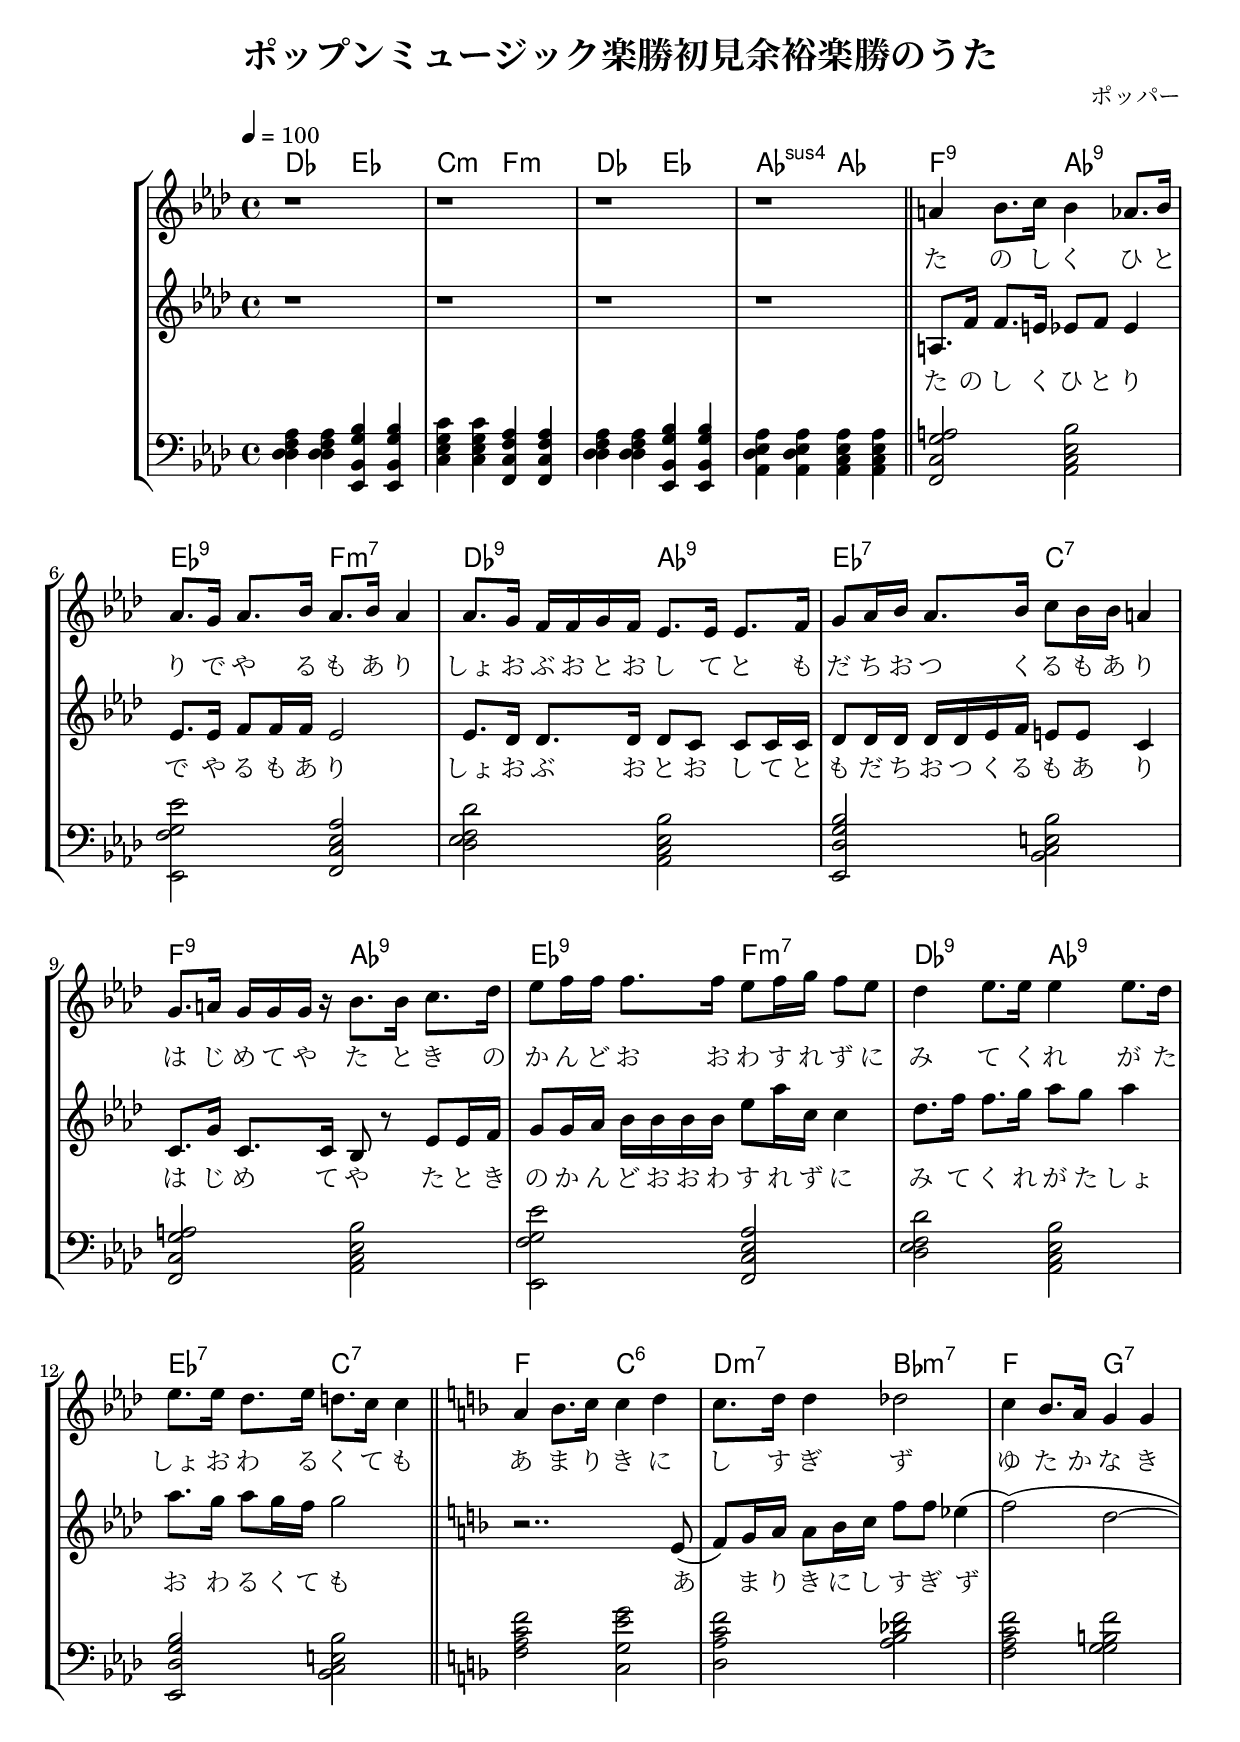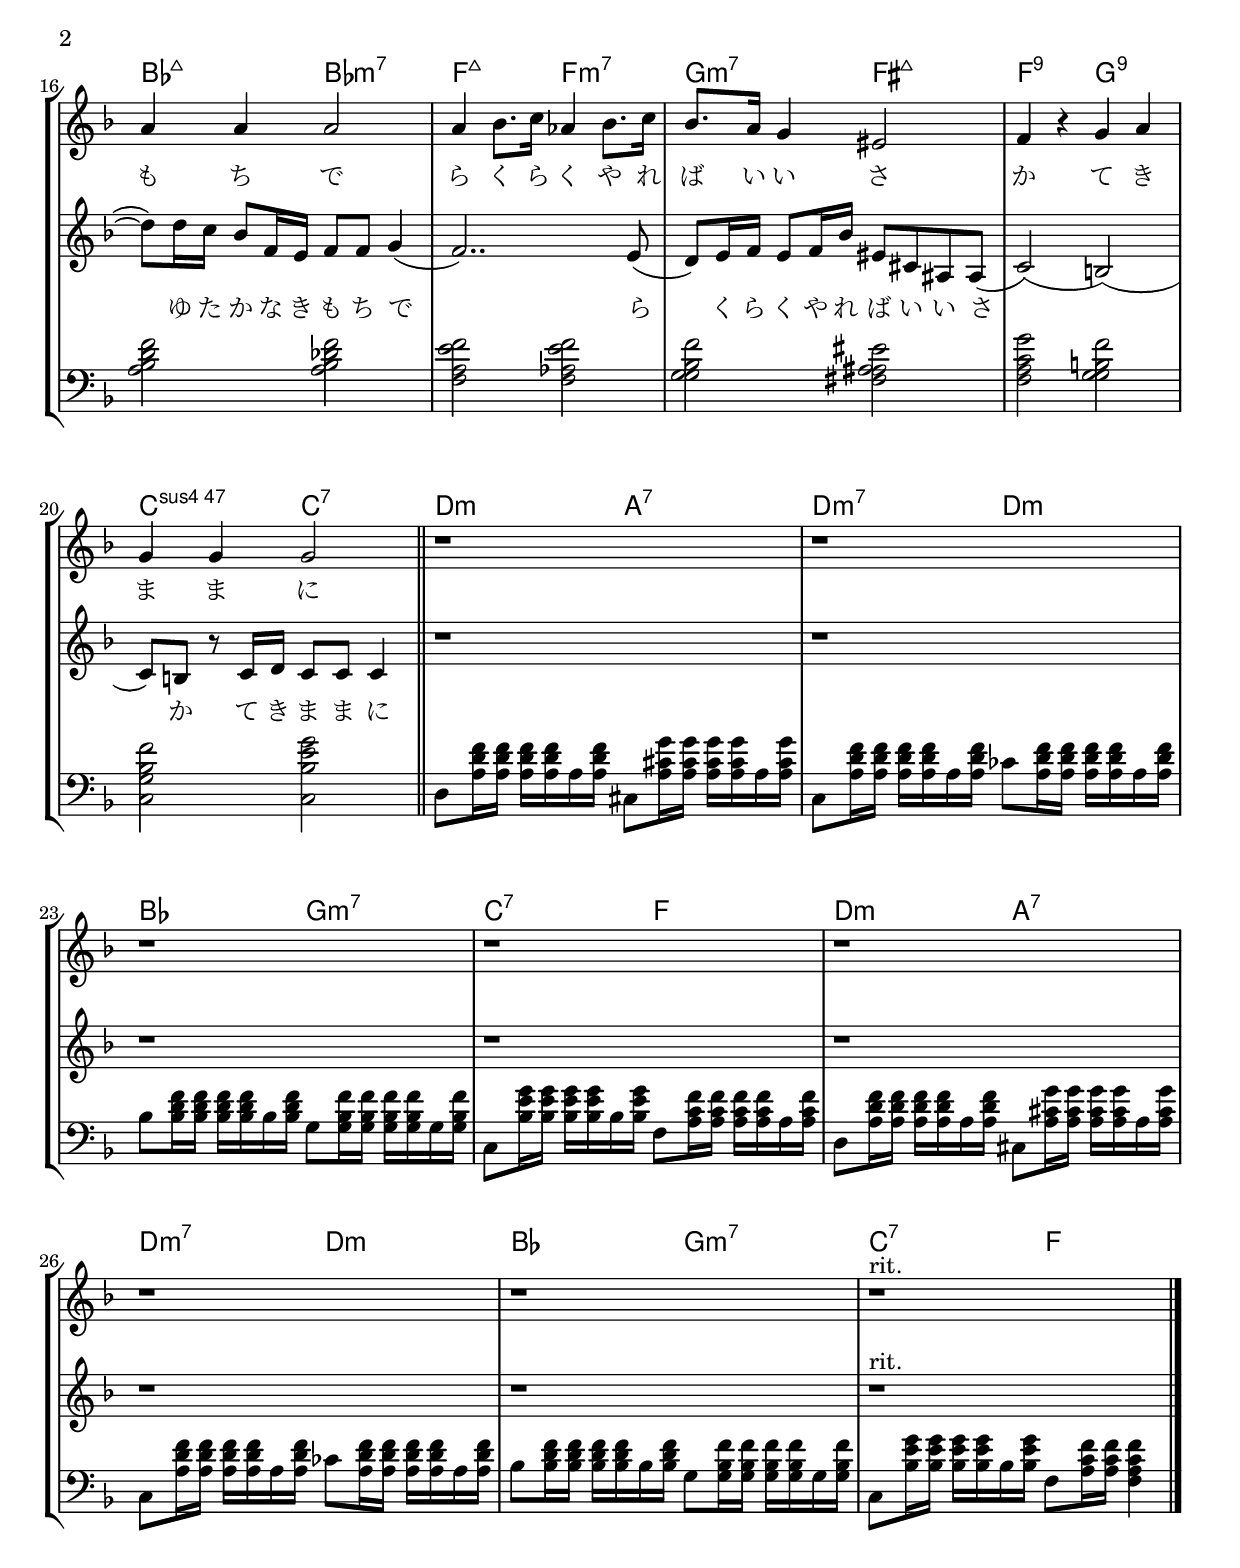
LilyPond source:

\version "2.12.1"

\header {
	title = \markup {ポップンミュージック楽勝初見余裕楽勝のうた}
	composer = \markup \center-column {ポッパー}
}

harmony = \chordmode {
	des2 es c:m f:m des es as:sus4 as 

	f:9 as:9 es:9 f:min7 des:9 as:9 es:7 c:7 f:9 as:9 es:9 f:min7 des:9 as:9 es:7 c:7 

	f c:6 d:min7 bes:min7 f g:7 bes:maj7 bes:min7 f:maj7 f:min7 g:min7 fis:maj7 f:9 g:9 c:sus47 c:7 

	d:m a:7 d:min7 d:m bes g:min7 c:7 f d:m a:7 d:min7 d:m bes g:min7 c:7 f 
}

melody = {
	\key as \major
	\tempo 4 = 100
	r1 | r1 | r1 | r1   
	\set Staff.midiInstrument = #"mmi0.34"
	a'4  bes'8.  c''16  bes'4  as'8.  bes'16 
	as'8.  g'16  as'8.  bes'16  as'8.  bes'16  as'4 
	as'8.  g'16  f'16  f'16  g'16  f'16  es'8.  es'16  es'8.  f'16 
	g'8  as'16  bes'16  as'8.  bes'16  c''8  bes'16  bes'16  a'4 
	g'8.  a'16  g'16  g'16  g'16  r16  bes'8.  bes'16  c''8.  des''16 
	es''8  f''16  f''16  f''8.  f''16  es''8  f''16  g''16  f''8  es''8 
	des''4  es''8.  es''16  es''4  es''8.  des''16 
	es''8.  es''16  des''8.  es''16  d''8.  c''16  c''4
	\set Staff.midiInstrument = #"mmi0.34"
		\key f \major
a'4  bes'8.  c''16  c''4  d''4 
	c''8.  d''16  d''4  des''2 
	c''4  bes'8.  a'16  g'4  g'4 
	a'4  a'4  a'2 
	a'4  bes'8.  c''16  as'4  bes'8.  c''16 
	bes'8.  a'16  g'4  eis'2 
	f'4  r4  g'4  a'4 
	g'4  g'4  g'2
	r1 | r1 | r1 | r1 | r1 | r1 | r1 | r1^"rit." \bar "|."
}

words = \lyricmode {
	
	た  の  し  く  ひ  と  り  で  や  る  も  あ  り  しょ  お  ぶ  お  と  お  し  て  と  も  だ  ち  お  つ  く  る  も  あ  り  は  じ  め  て  や  た  と  き  の  か  ん  ど  お  お  わ  す  れ  ず  に  み  て  く  れ  が  た  しょ  お  わ  る  く  て  も  
	あ  ま  り  き  に  し  す  ぎ  ず  ゆ  た  か  な  き  も  ち  で  ら  く  ら  く  や  れ  ば  い  い  さ  か  て  き  ま  ま  に  
	
}

secondmelody = {
	\key as \major
	\tempo 4 = 100
	r1 | r1 | r1 | r1   
	\set Staff.midiInstrument = #"Flute"
	a8.  f'16  f'8.  e'16  es'8  f'8  es'4 
	es'8.  es'16  f'8  f'16  f'16  es'2 
	es'8.  des'16  des'8.  des'16  des'8  c'8  c'8  c'16  c'16 
	des'8  des'16  des'16  des'16  des'16  es'16  f'16  e'8  e'8  c'4 
	c'8.  g'16  c'8.  c'16  bes8  r8  es'8  es'16  f'16 
	g'8  g'16  as'16  bes'16  bes'16  bes'16  bes'16  es''8  as''16  c''16  c''4 
	des''8.  f''16  f''8.  g''16  as''8  g''8  as''4 
	as''8.  g''16  as''8  g''16  f''16  g''2
	\set Staff.midiInstrument = #"Brass Section"
		\key f \major
r2.. e'8 
	(f'8)  g'16  a'16  a'8  bes'16  c''16  f''8  f''8  es''4 
	(f''2)  (d''2~ 
	d''8)  d''16  c''16  bes'8  f'16  e'16  f'8  f'8  g'4 
	(f'2..)  e'8 
	(d'8)  e'16  f'16  e'8  f'16  bes'16  eis'8  cis'8  ais8  ais8 
	(c'2)  (b2) 
	(c'8)  b8  r8  c'16  d'16  c'8  c'8  c'4
	r1 | r1 | r1 | r1 | r1 | r1 | r1 | r1^"rit." \bar "|."
}

secondwords = \lyricmode {
	
	た  の  し  く  ひ  と  り  で  や  る  も  あ  り  しょ  お  ぶ  お  と  お  し  て  と  も  だ  ち  お  つ  く  る  も  あ  り  は  じ  め  て  や  た  と  き  の  か  ん  ど  お  お  わ  す  れ  ず  に  み  て  く  れ  が  た  しょ  お  わ  る  く  て  も  
	あ  ま  り  き  に  し  す  ぎ  ず  ゆ  た  か  な  き  も  ち  で  ら  く  ら  く  や  れ  ば  い  い  さ  か  て  き  ま  ま  に  
	
}

tempochange = {
	\tempo 4 = 100
	r1 | r1 | r1 | r1 \bar "||"
	\tempo 4 = 100
	r1 | r1 | r1 | r1 | r1 | r1 | r1 | r1 \bar "||"
	\tempo 4 = 100
	r1 | r1 | r1 | r1 | r1 | r1 | r1 | r1 \bar "||"
	\tempo 4 = 100
	r1 | r1 | r1 | r1 | r1 | r1 | r1 | \tempo 4 = 75 r2 \tempo 4 = 66 r2 \bar "|."
}

mainacc = {
	\clef bass
	\set Staff.midiInstrument = #"Violin"
	\key as \major
	\tempo 4 = 100
	<des des f as>4 <des des f as>4
	<es, bes, g bes>4 <es, bes, g bes>4
	<c es g c'>4 <c es g c'>4
	<f, c f as>4 <f, c f as>4
	<des des f as>4 <des des f as>4
	<es, bes, g bes>4 <es, bes, g bes>4
	<as, des es as>4 <as, des es as>4
	<as, c es as>4 <as, c es as>4
	\bar "||"

	\set Staff.midiInstrument = #"String Ensemble 2"
	<f, c g a>2
	<as, c es bes>2
	<es, f g es'>2
	<f, c es as>2
	<des es f des'>2
	<as, c es bes>2
	<es, des g bes>2
	<c bes, e bes>2
	<f, c g a>2
	<as, c es bes>2
	<es, f g es'>2
	<f, c es as>2
	<des es f des'>2
	<as, c es bes>2
	<es, des g bes>2
	<c bes, e bes>2
	\bar "||"

	\set Staff.midiInstrument = #"String Ensemble 2"
	\key f \major
	<f a c' f'>2
	<c g e' g'>2
	<d a c' f'>2
	<bes a des' f'>2
	<f a c' f'>2
	<g g b f'>2
	<bes a d' f'>2
	<bes a des' f'>2
	<f a e' f'>2
	<f as e' f'>2
	<g g bes f'>2
	<fis ais ais eis'>2
	<f a c' g'>2
	<g g b f'>2
	<c g bes f'>2
	<c bes e' g'>2
	\bar "||"

	\set Staff.midiInstrument = #"String Ensemble 1"
	d8 <a d' f'>16 <a d' f'>16   <a d' f'>16 <a d' f'>16   a16 <a d' f'>16
	cis8 <a cis' g'>16 <a cis' g'>16   <a cis' g'>16 <a cis' g'>16   a16 <a cis' g'>16
	c8 <a d' f'>16 <a d' f'>16   <a d' f'>16 <a d' f'>16   a16 <a d' f'>16
	ces'8 <a d' f'>16 <a d' f'>16   <a d' f'>16 <a d' f'>16   a16 <a d' f'>16
	bes8 <bes d' f'>16 <bes d' f'>16   <bes d' f'>16 <bes d' f'>16   bes16 <bes d' f'>16
	g8 <g bes f'>16 <g bes f'>16   <g bes f'>16 <g bes f'>16   g16 <g bes f'>16
	c8 <bes e' g'>16 <bes e' g'>16   <bes e' g'>16 <bes e' g'>16   bes16 <bes e' g'>16
	f8 <a c' f'>16 <a c' f'>16   <a c' f'>16 <a c' f'>16   a16 <a c' f'>16
	d8 <a d' f'>16 <a d' f'>16   <a d' f'>16 <a d' f'>16   a16 <a d' f'>16
	cis8 <a cis' g'>16 <a cis' g'>16   <a cis' g'>16 <a cis' g'>16   a16 <a cis' g'>16
	c8 <a d' f'>16 <a d' f'>16   <a d' f'>16 <a d' f'>16   a16 <a d' f'>16
	ces'8 <a d' f'>16 <a d' f'>16   <a d' f'>16 <a d' f'>16   a16 <a d' f'>16
	bes8 <bes d' f'>16 <bes d' f'>16   <bes d' f'>16 <bes d' f'>16   bes16 <bes d' f'>16
	g8 <g bes f'>16 <g bes f'>16   <g bes f'>16 <g bes f'>16   g16 <g bes f'>16
	c8 <bes e' g'>16 <bes e' g'>16   <bes e' g'>16 <bes e' g'>16   bes16 <bes e' g'>16
	f8 <a c' f'>16 <a c' f'>16 <f a c' f'>4
	\bar "|."
}

subacc = {
	\clef bass
	\set Staff.midiInstrument = #"Violin"
	\key as \major
	\tempo 4 = 100
	<des as>16 des f des <des as> des f des
	<es, bes>16 bes, g bes, <es, bes> bes, g bes,
	<c c'>16 es g es <c c'> es g es
	<f, as>16 c f c <f, as> c f c
	<des as>16 des f des <des as> des f des
	<es, bes>16 bes, g bes, <es, bes> bes, g bes,
	<as, as>16 des es des <as, as> des es des
	<as, as>16 c es c <as, as> c es c
	\bar "||"

	\set Staff.midiInstrument = #"Violin"
	f,4 r4
	as,4 r4
	es,4 r4
	f,4 r4
	des4 r4
	as,4 r4
	es,4 r4
	c4 r4
	f,4 r4
	as,4 r4
	es,4 r4
	f,4 r4
	des4 r4
	as,4 r4
	es,4 r4
	c4 r4
	\bar "||"

	\set Staff.midiInstrument = #"Cello"
	\key f \major
	f16 a c' f' f' c' a f
	c16 g e' g' g' e' g c
	d16 a c' f' f' c' a d
	bes16 a des' f' f' des' a bes
	f16 a c' f' f' c' a f
	g16 g b f' f' b g g
	bes16 a d' f' f' d' a bes
	bes16 a des' f' f' des' a bes
	f16 a e' f' f' e' a f
	f16 as e' f' f' e' as f
	g16 g bes f' f' bes g g
	fis16 ais ais eis' eis' ais ais fis
	f16 a c' g' g' c' a f
	g16 g b f' f' b g g
	c16 g bes f' f' bes g c
	c16 bes e' g' g' e' bes c
	\bar "||"

	\set Staff.midiInstrument = #"Voice Oohs"
	d4.d8
	cis4.cis8
	c4.c8
	ces'4.ces'8
	bes4.bes8
	g4.g8
	c4.c8
	f4.f8
	d4.d8
	cis4.cis8
	c4.c8
	ces'4.ces'8
	bes4.bes8
	g4.g8
	c4.c8
	f2
	\bar "|."
}

percA = {
	\drummode {
	r8 hho8 hho8 hho8 hho8 hho8 hho8 hho8  |hho8 hho8 hho8 hho8 hho8 hho8 hho8 hho8  |r8 hho8 hho8 hho8 hho8 hho8 hho8 hho8  |hho8 hho8 hho2.  \bar "||"
	r8 hho8 hho8 hho8 hho8 hho8 hho8 hho8  |hho8 hho8 hho8 hho8 hho8 hho8 hho8 hho8  |r8 hho8 hho8 hho8 hho8 hho8 hho8 hho8  |hho8 hho8 hho8 hho8 hho2  |r8 hho8 hho8 hho8 hho8 hho8 hho8 hho8  |hho8 hho8 hho8 hho8 hho8 hho8 hho8 hho8  |r8 hho8 hho8 hho8 hho8 hho8 hho8 hho8  |hho8 hho8 hho2.  \bar "||"
	cymc1  |r1  |r1  |r1  |cymc1  |r1  |r1  |r1  \bar "||"
	r2 hho2  |r2 hho2  |r2 hho2  |r2 hho2  |r2 hho2  |r2 hho2  |r2 hho2  |r2 hho2  \bar "|."
	}
}

percB = {
	\drummode {
	r8 sn4 sn4 sn4 sn8  |r8 sn4 sn4 sn4 sn8  |r8 sn4 sn4 sn4 sn8  |r8 sn8. sn16 sn8 sn16 sn16 sn16 sn8. sn8  \bar "||"
	r8 sn4 sn4 sn4 sn8  |r8 sn4 sn4 sn4 sn8  |r8 sn4 sn4 sn4 sn8  |r8 sn4 sn8 sn8 sn16 sn4 r16  |r8 sn4 sn4 sn4 sn8  |r8 sn4 sn4 sn4 sn8  |r8 sn4 sn4 sn4 sn8  |r8 sn8. sn16 sn8 sn16 sn16 sn16 sn8. sn8  \bar "||"
	r8 hho8 hho8 hho8 hho8 hho8 hho8 hho8  |hho8 hho8 hho8 hho8 hho8 hho8 hho8 hho8  |hho8 hho8 hho8 hho8 hho8 hho8 hho8 hho8  |hho8 hho8 hho8 hho8 hho8 hho4.  |r8 hho8 hho8 hho8 hho8 hho8 hho8 hho8  |hho8 hho8 hho8 hho8 hho8 hho8 hho8 hho8  |hho8 hho8 hho8 hho8 hho8 hho8 hho8 hho8  |hho8 hho8 hho8 hho8 hho8 hho4.  \bar "||"
	r8 hh16 hh16 hh8 hh16 hh8. hh16 hh16 hh8 hh16 hh16  |hh8 hh16 hh16 hh8 hh16 hh8. hh16 hh16 hh8 hh8  |hh8 hh16 hh16 hh8 hh16 hh8. hh16 hh16 hh8 hh16 hh16  |hh8 hh16 hh16 hh8 hh16 hh8. hh16 hh16 hh8 hh8  |r8 hh16 hh16 hh8 hh16 hh8. hh16 hh16 hh8 hh16 hh16  |hh8 hh16 hh16 hh8 hh16 hh8. hh16 hh16 hh8 hh8  |hh8 hh16 hh16 hh8 hh16 hh8. hh16 hh16 hh8 hh16 hh16  |hh8 hh16 hh16 hh8 hh16 hh8 hh4. r16  \bar "|."
	}
}

percC = {
	\drummode {
	bd4 bd4 bd8. bd8 bd8.  |bd4 bd4 bd8. bd8 bd8.  |bd4 bd4 bd8. bd8 bd8.  |bd8 bd8 bd8. bd8. bd8 bd8 bd8  \bar "||"
	bd4 bd4 bd8. bd8 bd8.  |bd4 bd4 bd8. bd8 bd8.  |bd4 bd4 bd8. bd8 bd8.  |bd4 bd4 r16 bd4. r16  |bd4 bd4 bd8. bd8 bd8.  |bd4 bd4 bd8. bd8 bd8.  |bd4 bd4 bd8. bd8 bd8.  |bd8 bd8 bd8. bd8. bd8 bd8 bd8  \bar "||"
	r1  |r1  |r1  |r2. hh4  |r1  |r1  |r1  |r2. hh4  \bar "||"
	r4 sn2 sn4  |r4 sn2 sn4  |r4 sn2 sn4  |r4 sn2 sn4  |r4 sn2 sn4  |r4 sn2 sn4  |r4 sn2 sn4  |r4 sn4. sn16 sn8 sn16 sn16 sn16  \bar "|."
	}
}

percD = {
	\drummode {
	cymc1  |r1  |cymc1  |r1  \bar "||"
	cymc1  |r1  |cymc1  |r1  |cymc1  |r1  |cymc1  |r1  \bar "||"
	r8 sn4 sn4 sn4 sn8  |r8 sn4 sn4 sn4 sn8  |r8 sn4 sn4 sn4 sn8  |r8 sn4 sn4 sn8. sn16 sn16 sn16  |r8 sn4 sn4 sn4 sn8  |r8 sn4 sn4 sn4 sn8  |r8 sn4 sn4 sn4 sn8  |r8 sn4 sn4 sn8. sn16 sn16 sn16  \bar "||"
	bd8 bd4 bd4 r16 bd8. bd8  |bd8 bd4 bd4 r16 bd8. bd8  |bd8 bd4 bd4 r16 bd8. bd8  |bd8 bd4 bd4 r16 bd8. bd8  |bd8 bd4 bd4 r16 bd8. bd8  |bd8 bd4 bd4 r16 bd8. bd8  |bd8 bd4 bd4 r16 bd8. bd8  |bd4. bd8. bd4. r16  \bar "|."
	}
}

percE = {
	\drummode {
	r1 |r1 |r1 |r2. tommh16 tommh8.  \bar "||"
	r1 |r1 |r1 |r2. tommh16 tommh8.  |r1 |r1 |r1 |r2. tommh16 tommh8.  \bar "||"
	bd4 bd16 bd8. bd8. bd8 bd8.  |bd4 bd16 bd8. bd16 bd8 bd8 bd8.  |bd4 bd16 bd8. bd8. bd8 bd8.  |bd4 bd16 bd8. bd16 bd8. bd4  |bd4 bd16 bd8. bd8. bd8 bd8.  |bd4 bd16 bd8. bd16 bd8 bd8 bd8.  |bd4 bd16 bd8. bd8. bd8 bd8.  |bd4 bd16 bd8. bd16 bd8. bd4  \bar "||"
	cymc1  |r1 |r1 |r1 |cymc1  |r1 |r1 |r2. cymc4  \bar "|."
	}
}

percF = {
	\drummode {
	r1 |r1 |r1 |r2. r8 tomfh8  \bar "||"
	r1 |r1 |r1 |r2. r8 tomfh16 tomfh16  |r1 |r1 |r1 |r2. r8 tomfh8  \bar "||"
	r1 | r1 | r1 | r1 | r1 | r1 | r1 | r1 \bar "||"
	r1 | r1 | r1 | r1 | r1 | r1 | r1 | r1 \bar "|."
	}
}

percG = {
	\drummode {
	r1 |r1 |r1 |r2. tomml16 tomml8.  \bar "||"
	r1 |r1 |r1 |r1 |r1 |r1 |r1 |r2. tomml16 tomml8.  \bar "||"
	r1 | r1 | r1 | r1 | r1 | r1 | r1 | r1 \bar "||"
	r1 | r1 | r1 | r1 | r1 | r1 | r1 | r1 \bar "|."
	}
}

\score {
	<<
		\new StaffGroup <<
			\new ChordNames {\harmony}
			\new Voice = "melody" {\melody}
			\new Lyrics \lyricsto "melody" \words
			\new Voice = "secondmelody" {\secondmelody}
			\new Lyrics \lyricsto "secondmelody" \secondwords
			\new Staff = "mainacc" {\mainacc}
		>>
	>>
	\layout { }
}
